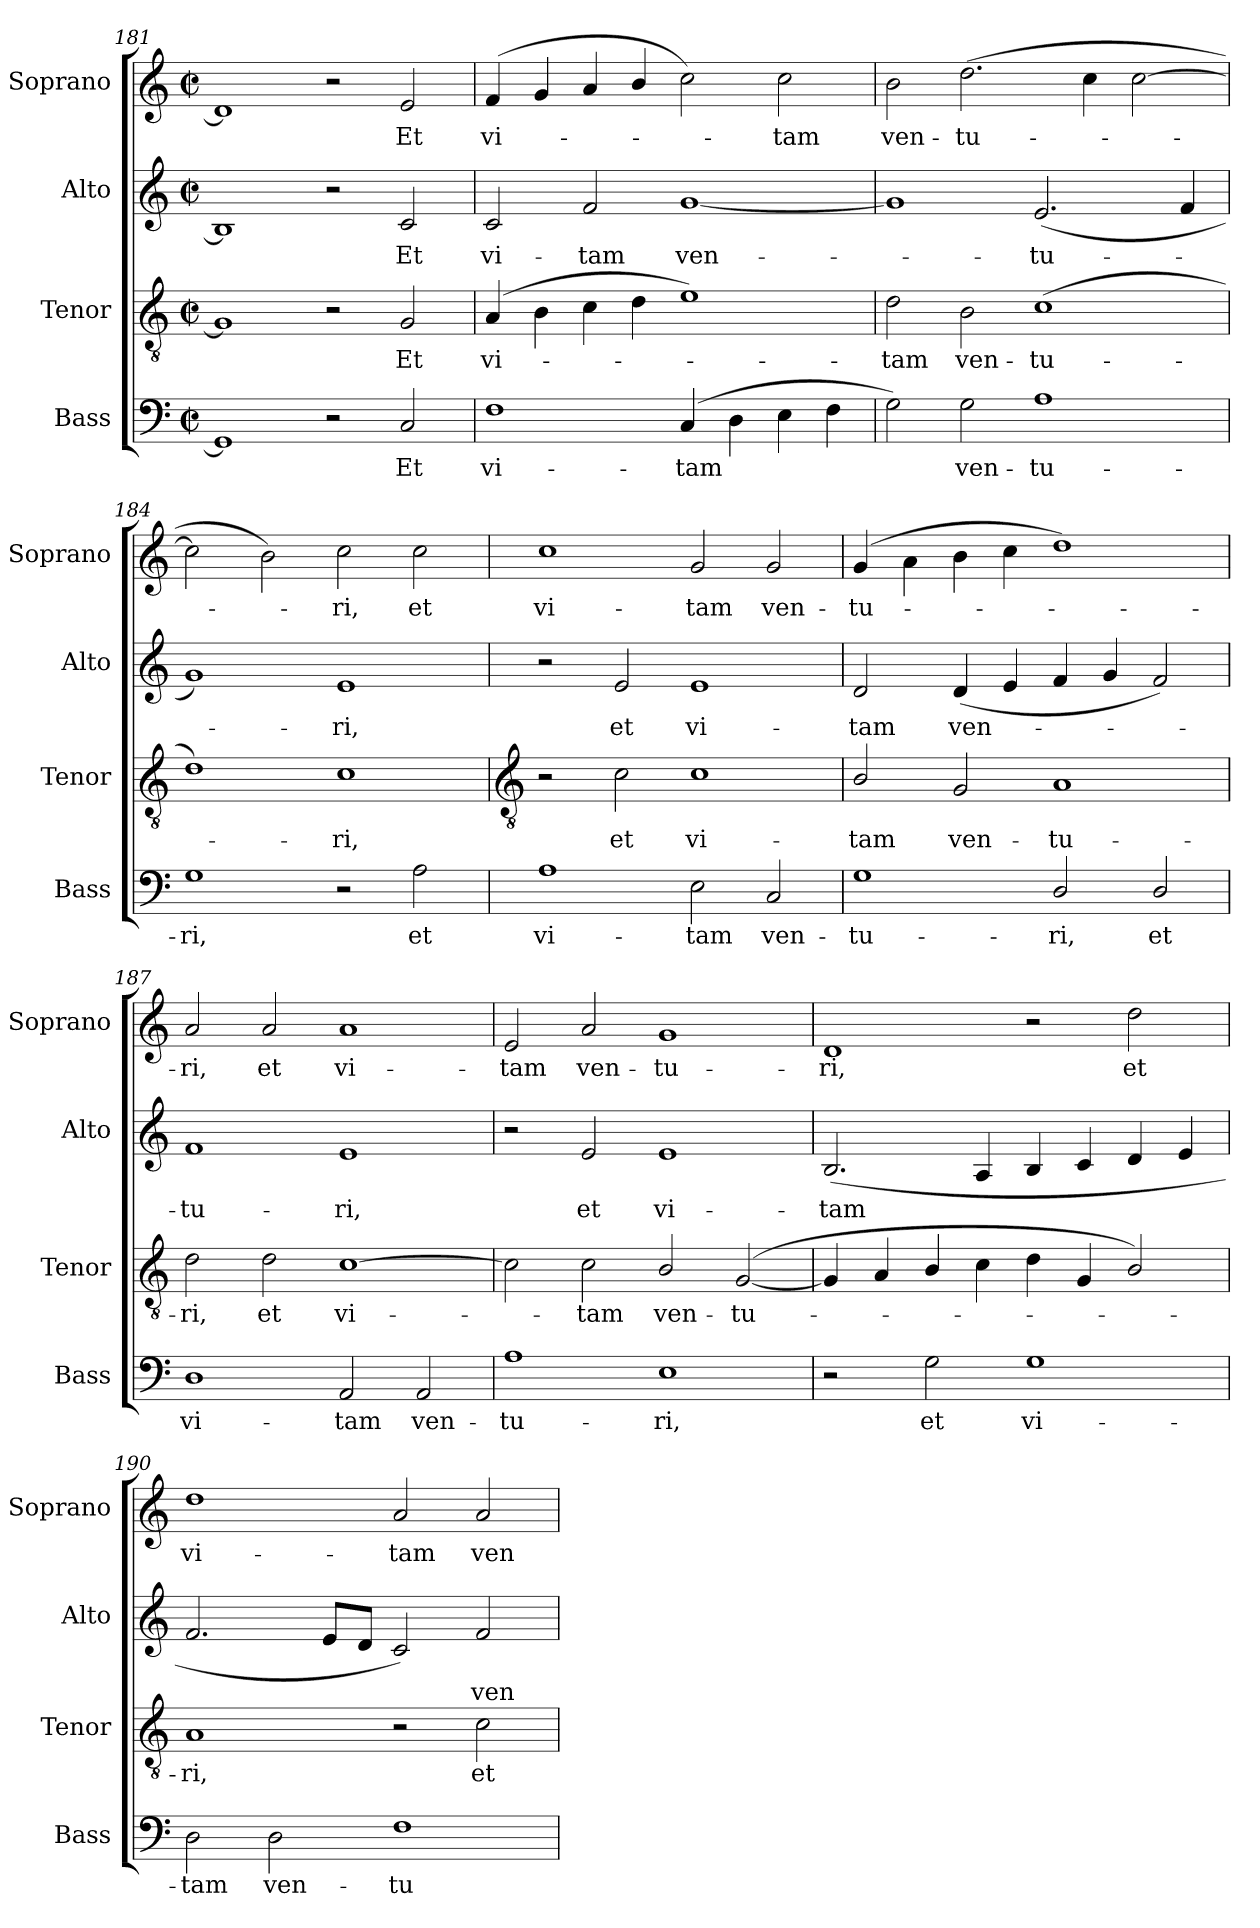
**kern	**text	**kern	**text	**kern	**text	**kern	**text
*part4	*part4	*part3	*part3	*part2	*part2	*part1	*part1
*staff4	*staff4	*staff3	*staff3	*staff2	*staff2	*staff1	*staff1
*I"Bass	*	*I"Tenor	*	*I"Alto	*	*I"Soprano	*
*I'Bass	*	*I'Tenor	*	*I'Alto	*	*I'Soprano	*
*clefF4	*	*clefGv2	*	*clefG2	*	*clefG2	*
*k[]	*	*k[]	*	*k[]	*	*k[]	*
*C:	*	*C:	*	*C:	*	*C:	*
*M4/2	*	*M4/2	*	*M4/2	*	*M4/2	*
*met(c|)	*	*met(c|)	*	*met(c|)	*	*met(c|)	*
=181	=181	=181	=181	=181	=181	=181	=181
1GG]	.	1G]	.	1B]	.	1d]	.
2r	.	2r	.	2r	.	2r	.
!	!LO:LY:b	!	!LO:LY:b	!	!LO:LY:b	!	!LO:LY:b
2C	Et	2G	Et	2c	Et	2e	Et
=182	=182	=182	=182	=182	=182	=182	=182
!	!LO:LY:b	!	!LO:LY:b	!	!LO:LY:b	!	!LO:LY:b
1F	vi-	(>4A	vi-	2c	vi-	(<4f	vi-
.	.	4B	.	.	.	4g	.
!	!	!	!	!	!LO:LY:b	!	!
.	.	4c	.	2f	-tam	4a	.
.	.	4d	.	.	.	4b/	.
!	!LO:LY:b	!	!	!	!LO:LY:b	!	!
(>4C	-tam	1e)	.	[1g	ven-	2cc)	.
4D	.	.	.	.	.	.	.
!	!	!	!	!	!	!	!LO:LY:b
4E	.	.	.	.	.	2cc	tam
4F	.	.	.	.	.	.	.
=183	=183	=183	=183	=183	=183	=183	=183
!	!	!	!LO:LY:b	!	!	!	!LO:LY:b
2G)	.	2d	tam	1g]	.	2b	ven-
!	!LO:LY:b	!	!LO:LY:b	!	!	!	!LO:LY:b
2G	ven-	2B	ven-	.	.	(>2.dd	-tu-
!	!LO:LY:b	!	!LO:LY:b	!	!LO:LY:b	!	!
1A	-tu-	(>1c	-tu-	(<2.e	tu-	.	.
.	.	.	.	.	.	4cc	.
.	.	.	.	.	.	[2cc	.
.	.	.	.	4f	.	.	.
=184	=184	=184	=184	=184	=184	=184	=184
!	!LO:LY:b	!	!	!	!	!	!
1G	-ri,	1d)	.	1g)	.	2cc]	.
.	.	.	.	.	.	2b)	.
!	!	!	!LO:LY:b	!	!LO:LY:b	!	!LO:LY:b
2r	.	1c	ri,	1e	ri,	2cc	ri,
!	!LO:LY:b	!	!	!	!	!	!LO:LY:b
2A	et	.	.	.	.	2cc	et
!!LO:LB:g=z
=185	=185	=185	=185	=185	=185	=185	=185
*	*	*clefGv2	*	*	*	*	*
!	!LO:LY:b	!	!	!	!	!	!LO:LY:b
1A	vi-	2r	.	2r	.	1cc	vi-
!	!	!	!LO:LY:b	!	!LO:LY:b	!	!
.	.	2c	et	2e	et	.	.
!	!LO:LY:b	!	!LO:LY:b	!	!LO:LY:b	!	!LO:LY:b
2E	-tam	1c	vi-	1e	vi-	2g	-tam
!	!LO:LY:b	!	!	!	!	!	!LO:LY:b
2C	ven-	.	.	.	.	2g	ven-
=186	=186	=186	=186	=186	=186	=186	=186
!	!LO:LY:b	!	!LO:LY:b	!	!LO:LY:b	!	!LO:LY:b
1G	-tu-	2B/	-tam	2d	-tam	(>4g	-tu-
.	.	.	.	.	.	4a\	.
!	!	!	!LO:LY:b	!	!LO:LY:b	!	!
.	.	2G	ven-	(<4d	ven-	4b	.
.	.	.	.	4e	.	4cc	.
!	!LO:LY:b	!	!LO:LY:b	!	!	!	!
2D/	-ri,	1A	-tu-	4f	.	1dd)	.
.	.	.	.	4g	.	.	.
!	!LO:LY:b	!	!	!	!	!	!
2D/	et	.	.	2f)	.	.	.
=187	=187	=187	=187	=187	=187	=187	=187
!	!LO:LY:b	!	!LO:LY:b	!	!LO:LY:b	!	!LO:LY:b
1D	vi-	2d	-ri,	1f	tu-	2a	ri,
!	!	!	!LO:LY:b	!	!	!	!LO:LY:b
.	.	2d	et	.	.	2a	et
!	!LO:LY:b	!	!LO:LY:b	!	!LO:LY:b	!	!LO:LY:b
2AA	-tam	[1c	vi-	1e	-ri,	1a	vi-
!	!LO:LY:b	!	!	!	!	!	!
2AA	ven-	.	.	.	.	.	.
=188	=188	=188	=188	=188	=188	=188	=188
!	!LO:LY:b	!	!	!	!	!	!LO:LY:b
1A	-tu-	2c]	.	2r	.	2e	-tam
!	!	!	!LO:LY:b	!	!LO:LY:b	!	!LO:LY:b
.	.	2c	tam	2e	et	2a	ven-
!	!LO:LY:b	!	!LO:LY:b	!	!LO:LY:b	!	!LO:LY:b
1E	-ri,	2B/	ven-	1e	vi-	1g	-tu-
!	!	!	!LO:LY:b	!	!	!	!
.	.	(<[2G	-tu-	.	.	.	.
=189	=189	=189	=189	=189	=189	=189	=189
!	!	!	!	!	!LO:LY:b	!	!LO:LY:b
2r	.	4G]	.	(<2.B	-tam	1d	-ri,
.	.	4A	.	.	.	.	.
!	!LO:LY:b	!	!	!	!	!	!
2G	et	4B/	.	.	.	.	.
.	.	4c\	.	4A	.	.	.
!	!LO:LY:b	!	!	!	!	!	!
1G	vi-	4d\	.	4B	.	2r	.
.	.	4G	.	4c	.	.	.
!	!	!	!	!	!	!	!LO:LY:b
.	.	2B/)	.	4d	.	2dd	et
.	.	.	.	4e	.	.	.
=190	=190	=190	=190	=190	=190	=190	=190
!	!LO:LY:b	!	!LO:LY:b	!	!	!	!LO:LY:b
2D	-tam	1A	ri,	2.f	.	1dd	vi-
!	!LO:LY:b	!	!	!	!	!	!
2D	ven-	.	.	.	.	.	.
.	.	.	.	8eL	.	.	.
.	.	.	.	8dJ	.	.	.
!	!LO:LY:b	!	!	!	!	!	!LO:LY:b
1F	-tu-	2r	.	2c)	.	2a	-tam
!	!	!	!LO:LY:b	!	!LO:LY:b	!	!LO:LY:b
.	.	2c	et	2f	ven-	2a	ven-
=	=	=	=	=	=	=	=
*-	*-	*-	*-	*-	*-	*-	*-
